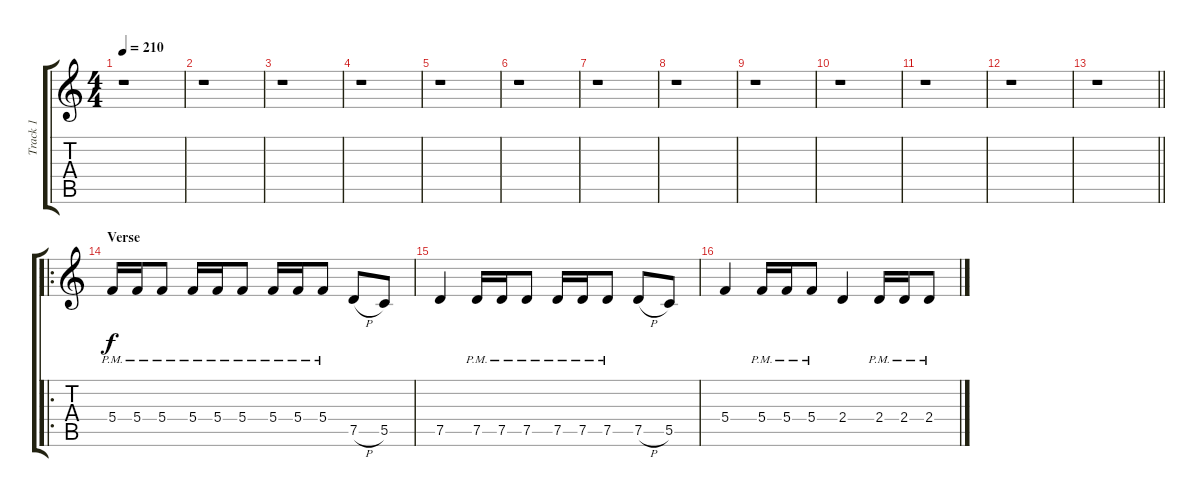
\track ("Track 1" "Track 1") {instrument distortionguitar}
\staff {score tabs}
\tuning (D4 A3 F3 C3 G2 D2) {hide}
\ts (4 4)
\tempo 210
\clef g2
\ks c
r.1{dy f} |
r.1 |
r.1 |
r.1 |
r.1 |
r.1 |
r.1 |
r.1 |
r.1 |
r.1 |
r.1 |
r.1 |
\barLineRight lightlight
r.1 |
\ro
\section ("" "Verse")
5.4{pm}.16 5.4{pm}.16 5.4{pm}.8 5.4{pm}.16 5.4{pm}.16 5.4{pm}.8 5.4{pm}.16 5.4{pm}.16 5.4{pm}.8 7.5{h}.8 5.5.8 |
7.5.4 7.5{pm}.16 7.5{pm}.16 7.5{pm}.8 7.5{pm}.16 7.5{pm}.16 7.5{pm}.8 7.5{h}.8 5.5.8 |
5.4.4 5.4{pm}.16 5.4{pm}.16 5.4{pm}.8 2.4.4 2.4{pm}.16 2.4{pm}.16 2.4{pm}.8
